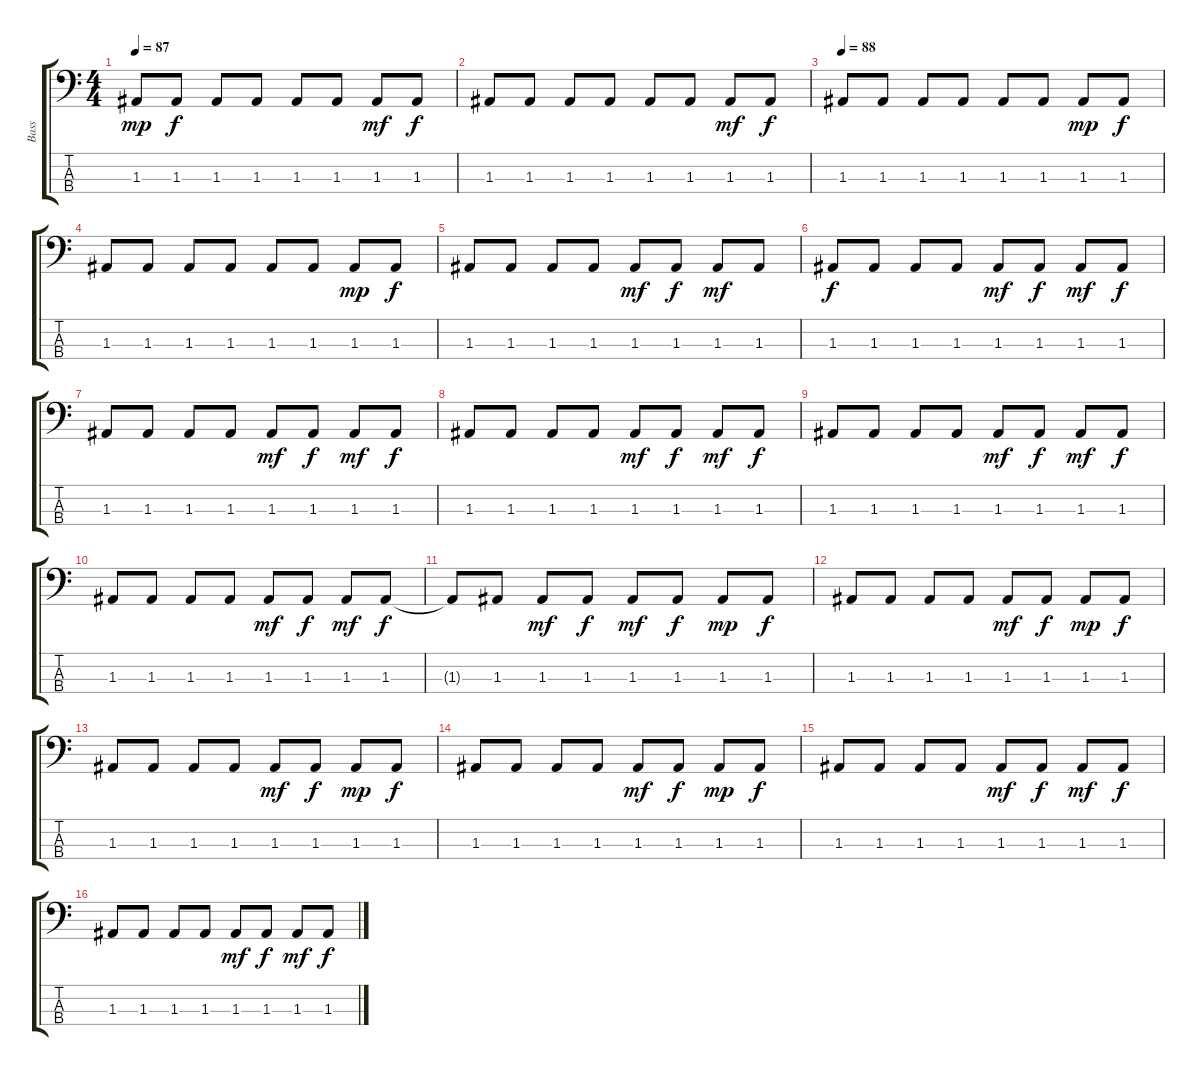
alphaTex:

\track ("Bass" "Bass") {instrument electricbassfinger}
\staff {score tabs}
\tuning (G2 D2 A1 E1) {hide}
\ts (4 4)
\tempo 87
\clef f4
\ks c
1.3.8{dy mp} 1.3.8{dy f} 1.3.8 1.3.8 1.3.8 1.3.8 1.3.8{dy mf} 1.3.8{dy f} |
1.3.8 1.3.8 1.3.8 1.3.8 1.3.8 1.3.8 1.3.8{dy mf} 1.3.8{dy f} |
\tempo 88
1.3.8 1.3.8 1.3.8 1.3.8 1.3.8 1.3.8 1.3.8{dy mp} 1.3.8{dy f} |
1.3.8 1.3.8 1.3.8 1.3.8 1.3.8 1.3.8 1.3.8{dy mp} 1.3.8{dy f} |
1.3.8 1.3.8 1.3.8 1.3.8 1.3.8{dy mf} 1.3.8{dy f} 1.3.8{dy mf} 1.3.8 |
1.3.8{dy f} 1.3.8 1.3.8 1.3.8 1.3.8{dy mf} 1.3.8{dy f} 1.3.8{dy mf} 1.3.8{dy f} |
1.3.8 1.3.8 1.3.8 1.3.8 1.3.8{dy mf} 1.3.8{dy f} 1.3.8{dy mf} 1.3.8{dy f} |
1.3.8 1.3.8 1.3.8 1.3.8 1.3.8{dy mf} 1.3.8{dy f} 1.3.8{dy mf} 1.3.8{dy f} |
1.3.8 1.3.8 1.3.8 1.3.8 1.3.8{dy mf} 1.3.8{dy f} 1.3.8{dy mf} 1.3.8{dy f} |
1.3.8 1.3.8 1.3.8 1.3.8 1.3.8{dy mf} 1.3.8{dy f} 1.3.8{dy mf} 1.3.8{dy f} |
1.3{t}.8 1.3.8 1.3.8{dy mf} 1.3.8{dy f} 1.3.8{dy mf} 1.3.8{dy f} 1.3.8{dy mp} 1.3.8{dy f} |
1.3.8 1.3.8 1.3.8 1.3.8 1.3.8{dy mf} 1.3.8{dy f} 1.3.8{dy mp} 1.3.8{dy f} |
1.3.8 1.3.8 1.3.8 1.3.8 1.3.8{dy mf} 1.3.8{dy f} 1.3.8{dy mp} 1.3.8{dy f} |
1.3.8 1.3.8 1.3.8 1.3.8 1.3.8{dy mf} 1.3.8{dy f} 1.3.8{dy mp} 1.3.8{dy f} |
1.3.8 1.3.8 1.3.8 1.3.8 1.3.8{dy mf} 1.3.8{dy f} 1.3.8{dy mf} 1.3.8{dy f} |
1.3.8 1.3.8 1.3.8 1.3.8 1.3.8{dy mf} 1.3.8{dy f} 1.3.8{dy mf} 1.3.8{dy f}
